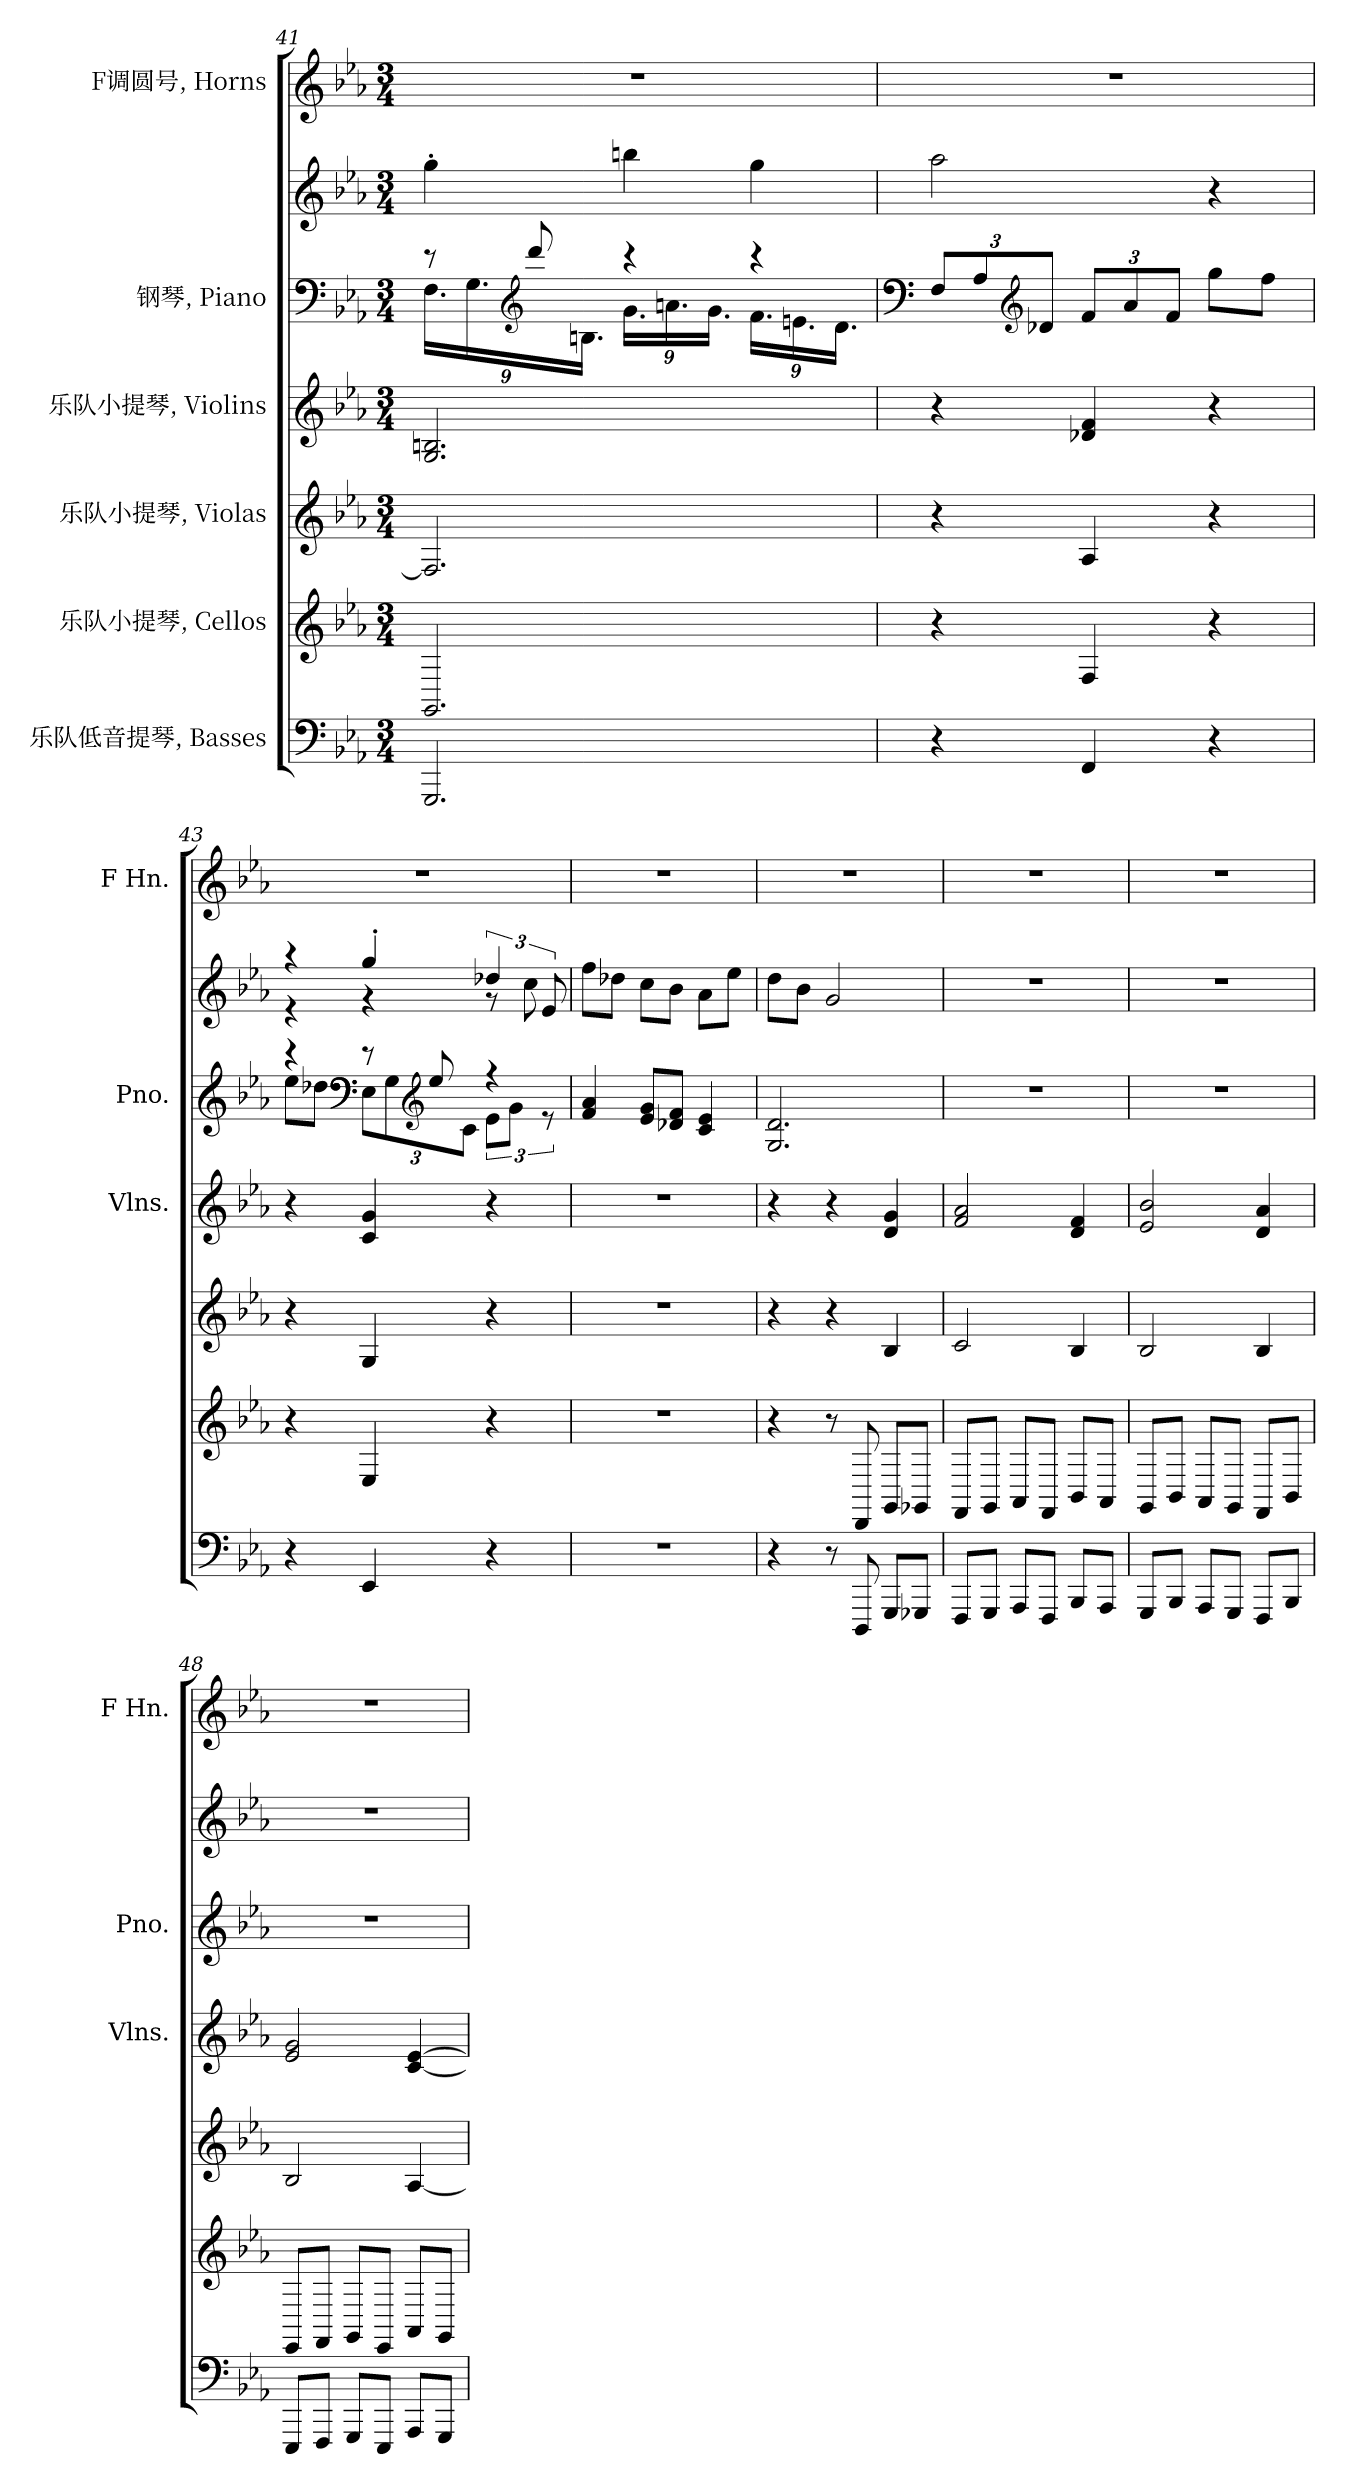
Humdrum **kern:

**kern	**kern	**kern	**kern	**kern	**kern	**kern
*part6	*part5	*part4	*part3	*part2	*part2	*part1
*staff7	*staff6	*staff5	*staff4	*staff3	*staff2	*staff1
*I"乐队低音提琴, Basses	*I"乐队小提琴, Cellos	*I"乐队小提琴, Violas	*I"乐队小提琴, Violins	*I"钢琴, Piano	*	*I"F调圆号, Horns
*	*	*	*I'Vlns.	*I'Pno.	*	*I'F Hn.
!!LO:PB:g=z
*clefF4	*clefG2	*clefG2	*clefG2	*clefF4	*clefG2	*clefG2
*ITrd7c12	*	*	*	*	*	*ITrd4c7
*k[b-e-a-]	*k[b-e-a-]	*k[b-e-a-]	*k[b-e-a-]	*k[b-e-a-]	*k[b-e-a-]	*k[b-e-a-d-]
*M3/4	*M3/4	*M3/4	*M3/4	*M3/4	*M3/4	*M3/4
=41	=41	=41	=41	=41	=41	=41
*	*	*	*	*^	*	*
*	*	*	*	*	*Xbrackettup	*	*
2.GGGG/	2.GG/	2.F/]	2.G/ 2.Bn/	8r	18.F\LL	4gg'\	2.r
.	.	.	.	.	18.G\	.	.
*	*	*	*	*clefG2	*	*	*
.	.	.	.	8ddd/	.	.	.
.	.	.	.	.	18.Bn\JJ	.	.
.	.	.	.	4r	18.g\LL	4bbn\	.
.	.	.	.	.	18.an\	.	.
.	.	.	.	.	18.g\JJ	.	.
.	.	.	.	4r	18.f\LL	4gg\	.
.	.	.	.	.	18.en\	.	.
.	.	.	.	.	18.d\JJ	.	.
*	*	*	*	*v	*v	*	*
=42	=42	=42	=42	=42	=42	=42
*	*	*	*	*clefF4	*	*
4r	4r	4r	4r	12F/L	2aa-\	2.r
.	.	.	.	12A-/	.	.
*	*	*	*	*clefG2	*	*
.	.	.	.	12d-X/J	.	.
4FFF/	4F/	4A-/	4d-X/ 4f/	12f/L	.	.
.	.	.	.	12a-/	.	.
.	.	.	.	12f/J	.	.
4r	4r	4r	4r	8gg\L	4r	.
.	.	.	.	8ff\J	.	.
!!LO:PB:g=z
=43	=43	=43	=43	=43	=43	=43
*	*	*	*	*^	*^	*
4r	4r	4r	4r	4r	8ee-\L	4r	4r	2.r
.	.	.	.	.	8dd-X\J	.	.	.
*	*	*	*	*clefF4	*	*	*	*
4EEE-/	4E-/	4G/	4c/ 4g/	8r	12E-\L	4gg'/	4r	.
.	.	.	.	.	12G\	.	.	.
*	*	*	*	*clefG2	*	*	*	*
.	.	.	.	8ee-/	.	.	.	.
.	.	.	.	.	12c\J	.	.	.
*	*	*	*	*	*brackettup	*	*	*
4r	4r	4r	4r	4r	12e-\L	6dd-X/	8r	.
.	.	.	.	.	12g\J	.	.	.
.	.	.	.	.	.	.	8cc\	.
.	.	.	.	.	12r	12e-/	.	.
*	*	*	*	*v	*v	*	*	*
*	*	*	*	*	*v	*v	*
=44	=44	=44	=44	=44	=44	=44
2.r	2.r	2.r	2.r	4f/ 4a-/	8ff\L	2.r
.	.	.	.	.	8dd-X\J	.
.	.	.	.	8e-/ 8g/L	8cc\L	.
.	.	.	.	8d-X/ 8f/J	8b-\J	.
.	.	.	.	4c/ 4e-/	8a-\L	.
.	.	.	.	.	8ee-\J	.
=45	=45	=45	=45	=45	=45	=45
4r	4r	4r	4r	2.G/ 2.d/	8dd\L	2.r
.	.	.	.	.	8b-\J	.
8r	8r	4r	4r	.	2g/	.
8DDDD/	8DD/	.	.	.	.	.
8GGGG/L	8GG/L	4B-/	4d/ 4g/	.	.	.
8GGGG-X/J	8GG-X/J	.	.	.	.	.
=46	=46	=46	=46	=46	=46	=46
8FFFF/L	8FF/L	2c/	2f/ 2a-/	2.r	2.r	2.r
8GGGG/J	8GG/J	.	.	.	.	.
8AAAA-/L	8AA-/L	.	.	.	.	.
8FFFF/J	8FF/J	.	.	.	.	.
8BBBB-/L	8BB-/L	4B-/	4d/ 4f/	.	.	.
8AAAA-/J	8AA-/J	.	.	.	.	.
!!LO:PB:g=z
=47	=47	=47	=47	=47	=47	=47
8GGGG/L	8GG/L	2B-/	2e-/ 2b-/	2.r	2.r	2.r
8BBBB-/J	8BB-/J	.	.	.	.	.
8AAAA-/L	8AA-/L	.	.	.	.	.
8GGGG/J	8GG/J	.	.	.	.	.
8FFFF/L	8FF/L	4B-/	4d/ 4a-/	.	.	.
8BBBB-/J	8BB-/J	.	.	.	.	.
=48	=48	=48	=48	=48	=48	=48
8EEEE-/L	8EE-/L	2B-/	2e-/ 2g/	2.r	2.r	2.r
8FFFF/J	8FF/J	.	.	.	.	.
8GGGG/L	8GG/L	.	.	.	.	.
8EEEE-/J	8EE-/J	.	.	.	.	.
8AAAA-/L	8AA-/L	[4A-/	[4c/ [4e-/	.	.	.
8GGGG/J	8GG/J	.	.	.	.	.
=	=	=	=	=	=	=
*-	*-	*-	*-	*-	*-	*-
